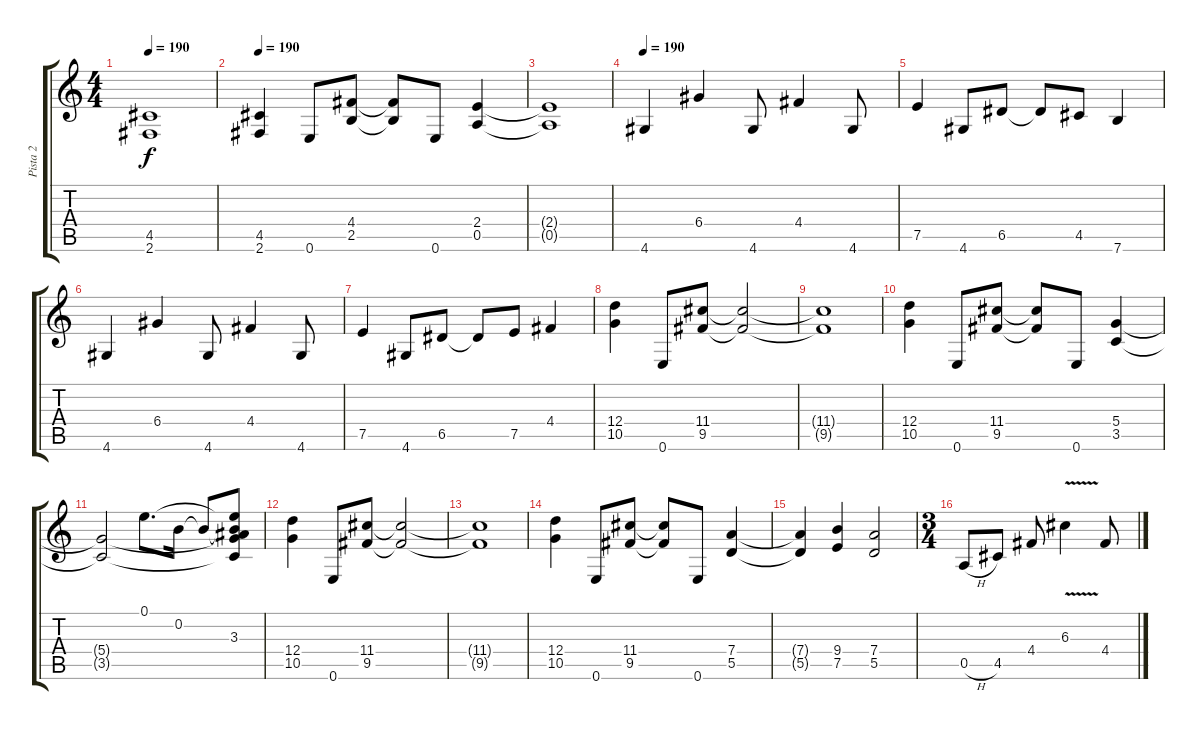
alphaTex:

\track ("Pista 2" "Pista 2") {instrument overdrivenguitar}
\staff {score tabs}
\tuning (E4 B3 G3 D3 A2 E2) {hide}
\ts (4 4)
\tempo 190
\clef g2
\ks c
(4.5{t} 2.6{t}).1{dy f} |
\tempo 190
(4.5 2.6).4 0.6.8 (4.4 2.5).8 (4.4{t} 2.5{t}).8 0.6.8 (2.4 0.5).4 |
(2.4{t} 0.5{t}).1 |
\tempo 190
4.6.4 6.4.4 4.6.8 4.4.4 4.6.8 |
7.5.4 4.6.8 6.5.8 6.5{t}.8 4.5.8 7.6.4 |
4.6.4 6.4.4 4.6.8 4.4.4 4.6.8 |
7.5.4 4.6.8 6.5.8 6.5{t}.8 7.5.8 4.4.4 |
(12.4 10.5).4 0.6.8 (11.4 9.5).8 (11.4{t} 9.5{t}).2 |
(11.4{t} 9.5{t}).1 |
(12.4 10.5).4 0.6.8 (11.4 9.5).8 (11.4{t} 9.5{t}).8 0.6.8 (5.4 3.5).4 |
(5.4{t} 3.5{t}).2 0.1.8{d} 0.2.16 0.2{t}.8 (0.1{t} 0.2{t} 3.3 5.4{t} 3.5{t}).8 |
(12.4 10.5).4 0.6.8 (11.4 9.5).8 (11.4{t} 9.5{t}).2 |
(11.4{t} 9.5{t}).1 |
(12.4 10.5).4 0.6.8 (11.4 9.5).8 (11.4{t} 9.5{t}).8 0.6.8 (7.4 5.5).4 |
(7.4{t} 5.5{t}).4 (9.4 7.5).4 (7.4 5.5).2 |
\ts (3 4)
0.5{h}.8 4.5.8 4.4.8 6.3{v}.4 4.4.8
